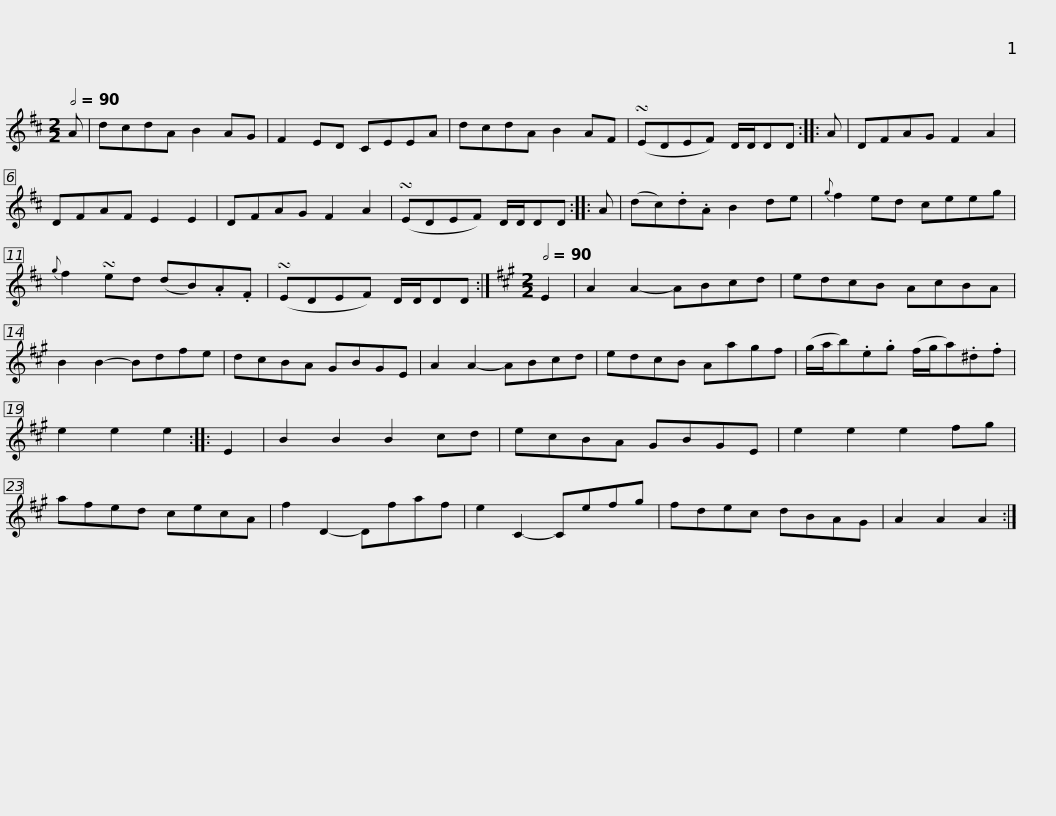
X:1
L:1/8
Q:1/2=90
M:2/2
I:linebreak $
K:D
V:1 treble
V:1
 A | dcdA B2 AG | F2 ED CEEA | dcdA B2 AF | (!turn!EDEF) D/D/DD :: %5
 A | DFAG F2 A2 |$ DFAF E2 E2 | DFAG F2 A2 | (!turn!EDEF) D/D/DD :: %10
 A | (dc).d.A B2 de |{g} f2 ed ceeg |${g} f2 !turn!ed (dB).A.F | (!turn!EDEF) D/D/DD :| %15
[K:A][M:2/2][Q:1/2=90] E2 | A2 A2- ABcd | edcB AcBA | B2 B2- Bdfe |$ dcBA GBGE | %20
 A2 A2- ABcd | edcB Aagf | (g/a/b).e.g (f/g/a).^d.f | e2 e2 e2 :: E2 |$ %25
 B2 B2 B2 cd | ecBA GBGE | e2 e2 e2 fg | afed cecA | f2 D2- Dfaf | %30
 e2 C2- Cefg |$ fdec dBAG | A2 A2 A2 :| %33
